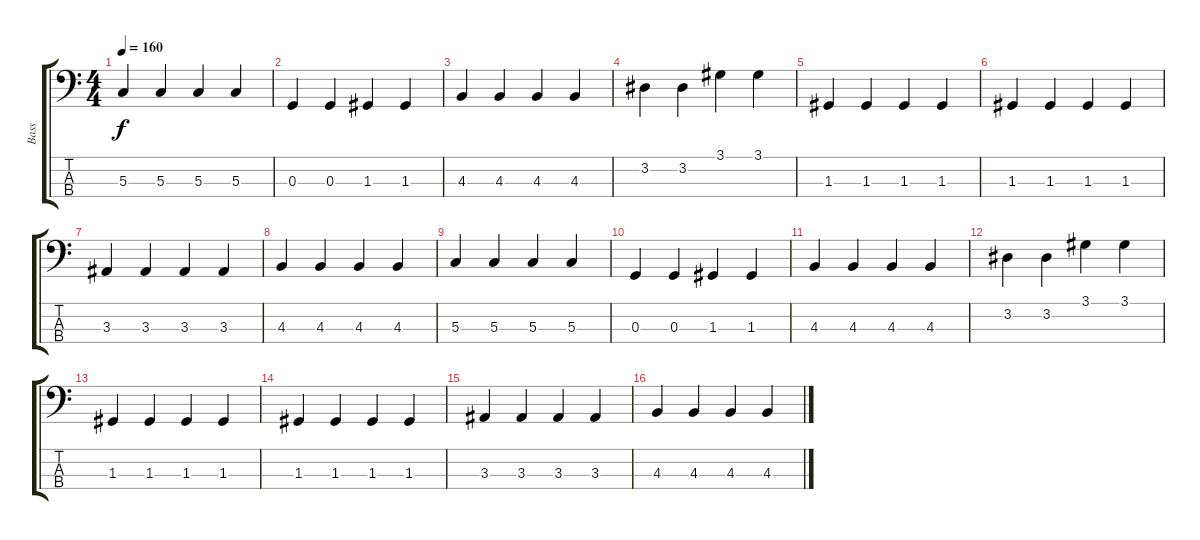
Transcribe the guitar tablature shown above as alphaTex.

\track ("Bass" "Bass") {instrument acousticguitarsteel}
\staff {score tabs}
\tuning (F2 C2 G1 C1) {hide}
\ts (4 4)
\tempo 160
\clef f4
\ks c
5.3.4{dy f beam merge} 5.3.4 5.3.4 5.3.4 |
0.3.4 0.3.4{beam merge} 1.3.4 1.3.4 |
4.3.4 4.3.4{beam merge} 4.3.4{beam merge} 4.3.4 |
3.2.4 3.2.4{beam merge} 3.1.4{beam merge} 3.1.4 |
1.3.4 1.3.4 1.3.4{beam merge} 1.3.4 |
1.3.4 1.3.4 1.3.4 1.3.4 |
3.3.4{beam merge} 3.3.4{beam merge} 3.3.4 3.3.4 |
4.3.4 4.3.4{beam merge} 4.3.4 4.3.4 |
5.3.4{beam merge} 5.3.4 5.3.4{beam merge} 5.3.4 |
0.3.4{beam merge} 0.3.4{beam merge} 1.3.4{beam merge} 1.3.4 |
4.3.4 4.3.4 4.3.4 4.3.4 |
3.2.4 3.2.4 3.1.4 3.1.4 |
1.3.4 1.3.4{beam merge} 1.3.4 1.3.4 |
1.3.4 1.3.4{beam merge} 1.3.4 1.3.4 |
3.3.4{beam merge} 3.3.4{beam merge} 3.3.4{beam merge} 3.3.4 |
4.3.4 4.3.4 4.3.4{beam merge} 4.3.4
